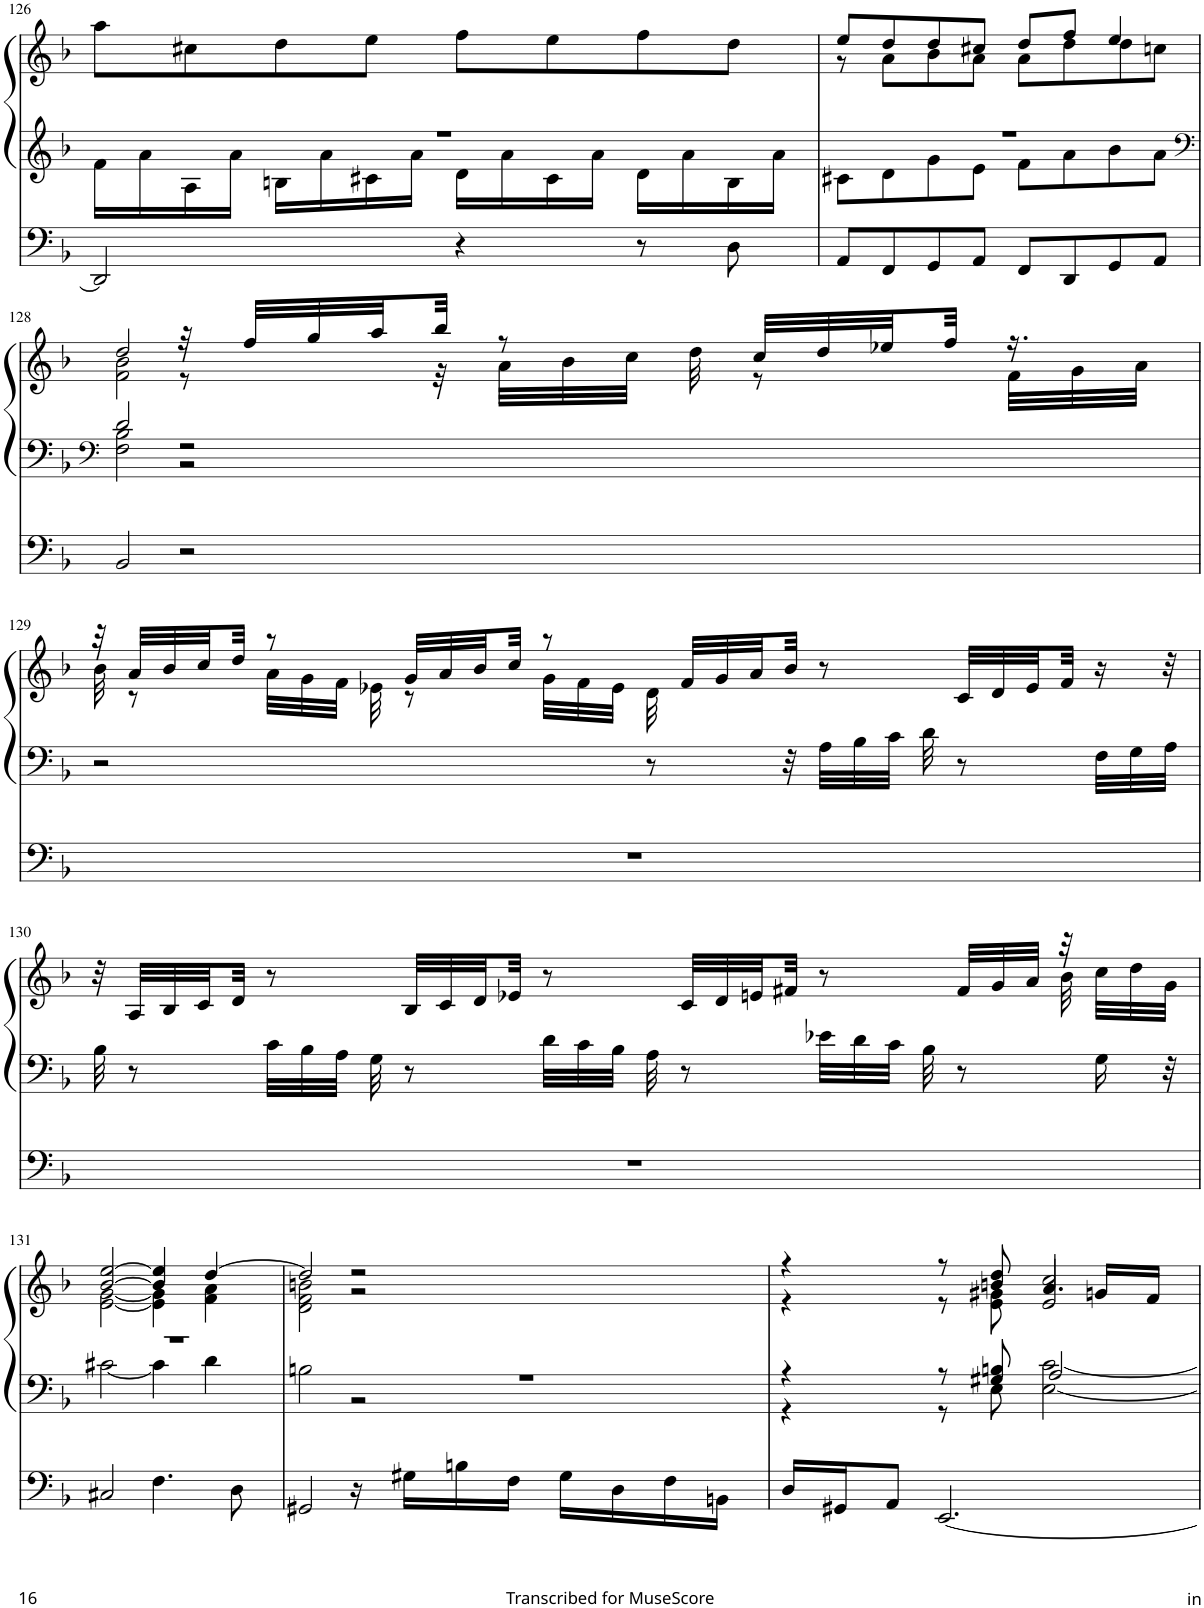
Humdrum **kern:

**kern	**kern	**kern
*part1	*part1	*part1
*staff3	*staff2	*staff1
*I"Man.	*	*
*I'Man.	*	*
!!LO:PB:g=z
*clefF4	*clefG2	*clefG2
*k[b-]	*k[b-]	*k[b-]
*M4/4	*M4/4	*M4/4
=126	=126	=126
*	*^	*
2DD/]	1r	16f\LL	8aa\L
.	.	16a\	.
.	.	16A\	8cc#X\
.	.	16a\JJ	.
.	.	16Bn\LL	8dd\
.	.	16a\	.
.	.	16c#X\	8ee\J
.	.	16a\JJ	.
4r	.	16d\LL	8ff\L
.	.	16a\	.
.	.	16c#\	8ee\
.	.	16a\JJ	.
8r	.	16d\LL	8ff\
.	.	16a\	.
8D\	.	16B\	8dd\J
.	.	16a\JJ	.
=127	=127	=127	=127
*	*	*	*^
8AA/L	1r	8c#X\L	8ee/L	8r
8FF/	.	8d\	8dd/	8a\L
8GG/	.	8g\	8dd/	8b-\
8AA/J	.	8e\J	8cc#X/J	8a\J
8FF/L	.	8f\L	8dd/L	8a\L
8DD/	.	8a\	8ff/J	8dd\
8GG/	.	8b-\	4ee/	8dd\
8AA/J	.	8a\J	.	8ccn\J
!!LO:LB:g=z	!!
=128	=128	=128	=128	=128
*	*clefF4	*	*	*
2BB-/	2d/	2F\ 2B-\	2dd/	2f\ 2b-\
2r	2r	2r	32r	8r
.	.	.	32ff/LLL	.
.	.	.	32gg/	.
.	.	.	32aa/	.
.	.	.	32bb-/JJJ	32r
.	.	.	8r	32a\LLL
.	.	.	.	32b-\
.	.	.	.	32cc\JJJ
.	.	.	.	32dd\
.	.	.	32cc/LLL	8r
.	.	.	32dd/	.
.	.	.	32ee-X/	.
.	.	.	32ff/JJJ	.
.	.	.	16.r	32f\LLL
.	.	.	.	32g\
.	.	.	.	32a\JJJ
*	*v	*v	*	*
!!LO:LB:g=z	!!
=129	=129	=129	=129
1r	2r	32r	32b-\
.	.	32a/LLL	8r
.	.	32b-/	.
.	.	32cc/	.
.	.	32dd/JJJ	.
.	.	8r	32a\LLL
.	.	.	32g\
.	.	.	32f\JJJ
.	.	.	32e-X\
.	.	32g/LLL	8r
.	.	32a/	.
.	.	32b-/	.
.	.	32cc/JJJ	.
.	.	8r	32g\LLL
.	.	.	32f\
.	.	.	32e-\JJJ
.	8r	.	32d\
.	.	32f/LLL	4...ryy
.	.	32g/	.
.	.	32a/	.
.	32r	32b-/JJJ	.
.	32A\LLL	8r	.
.	32B-\	.	.
.	32c\JJJ	.	.
.	32d\	.	.
.	8r	32c/LLL	.
.	.	32d/	.
.	.	32e-/	.
.	.	32f/JJJ	.
.	32F\LLL	16r	.
.	32G\	.	.
.	32A\JJJ	32r	.
!!LO:LB:g=z	!!
=130	=130	=130	=130
1r	32B-\	32r	2..ryy
.	8r	32A/LLL	.
.	.	32B-/	.
.	.	32c/	.
.	.	32d/JJJ	.
.	32c\LLL	8r	.
.	32B-\	.	.
.	32A\JJJ	.	.
.	32G\	.	.
.	8r	32B-/LLL	.
.	.	32c/	.
.	.	32d/	.
.	.	32e-X/JJJ	.
.	32d\LLL	8r	.
.	32c\	.	.
.	32B-\JJJ	.	.
.	32A\	.	.
.	8r	32c/LLL	.
.	.	32d/	.
.	.	32en/	.
.	.	32f#X/JJJ	.
.	32e-X\LLL	8r	.
.	32d\	.	.
.	32c\JJJ	.	.
.	32B-\	.	.
.	8r	32f#/LLL	.
.	.	32g/	.
.	.	32a/JJJ	.
.	.	32r	32b-\
.	16G\	32cc\LLL	16.ryy
.	.	32dd\	.
.	32r	32g\JJJ	.
!!LO:LB:g=z	!!
=131	=131	=131	=131
*	*^	*	*
2C#X/	1r	[2c#X\	[2b-/ [2ee/	[2e\ [2g\
4.F\	.	4c#\]	4b-/] 4ee/]	4e\] 4g\]
.	.	4d\	[4dd/	4f\ 4a\
8D\	.	.	.	.
=132	=132	=132	=132	=132
2GG#X/	1r	2Bn\	2dd/]	2d\ 2f\ 2bn\
16r	.	2r	2r	2r
16G#X\LL	.	.	.	.
16Bn\	.	.	.	.
16F\JJ	.	.	.	.
16G#\LL	.	.	.	.
16D\	.	.	.	.
16F\	.	.	.	.
16BBn\JJ	.	.	.	.
=133	=133	=133	=133	=133
16D/LL	4r	4r	4r	4r
16GG#X/J	.	.	.	.
8AA/J	.	.	.	.
[2.EE/	8r	8r	8r	8r
.	8G#X/ 8Bn/	8E\	8bn/ 8dd/	8e\ 8g#X\
.	2A/	[2E\ [2c\	4.a/	2e/ 2cc/
.	.	.	16gn/LL	.
.	.	.	16f/JJ	.
*	*v	*v	*	*
*	*	*v	*v
=	=	=
*-	*-	*-
